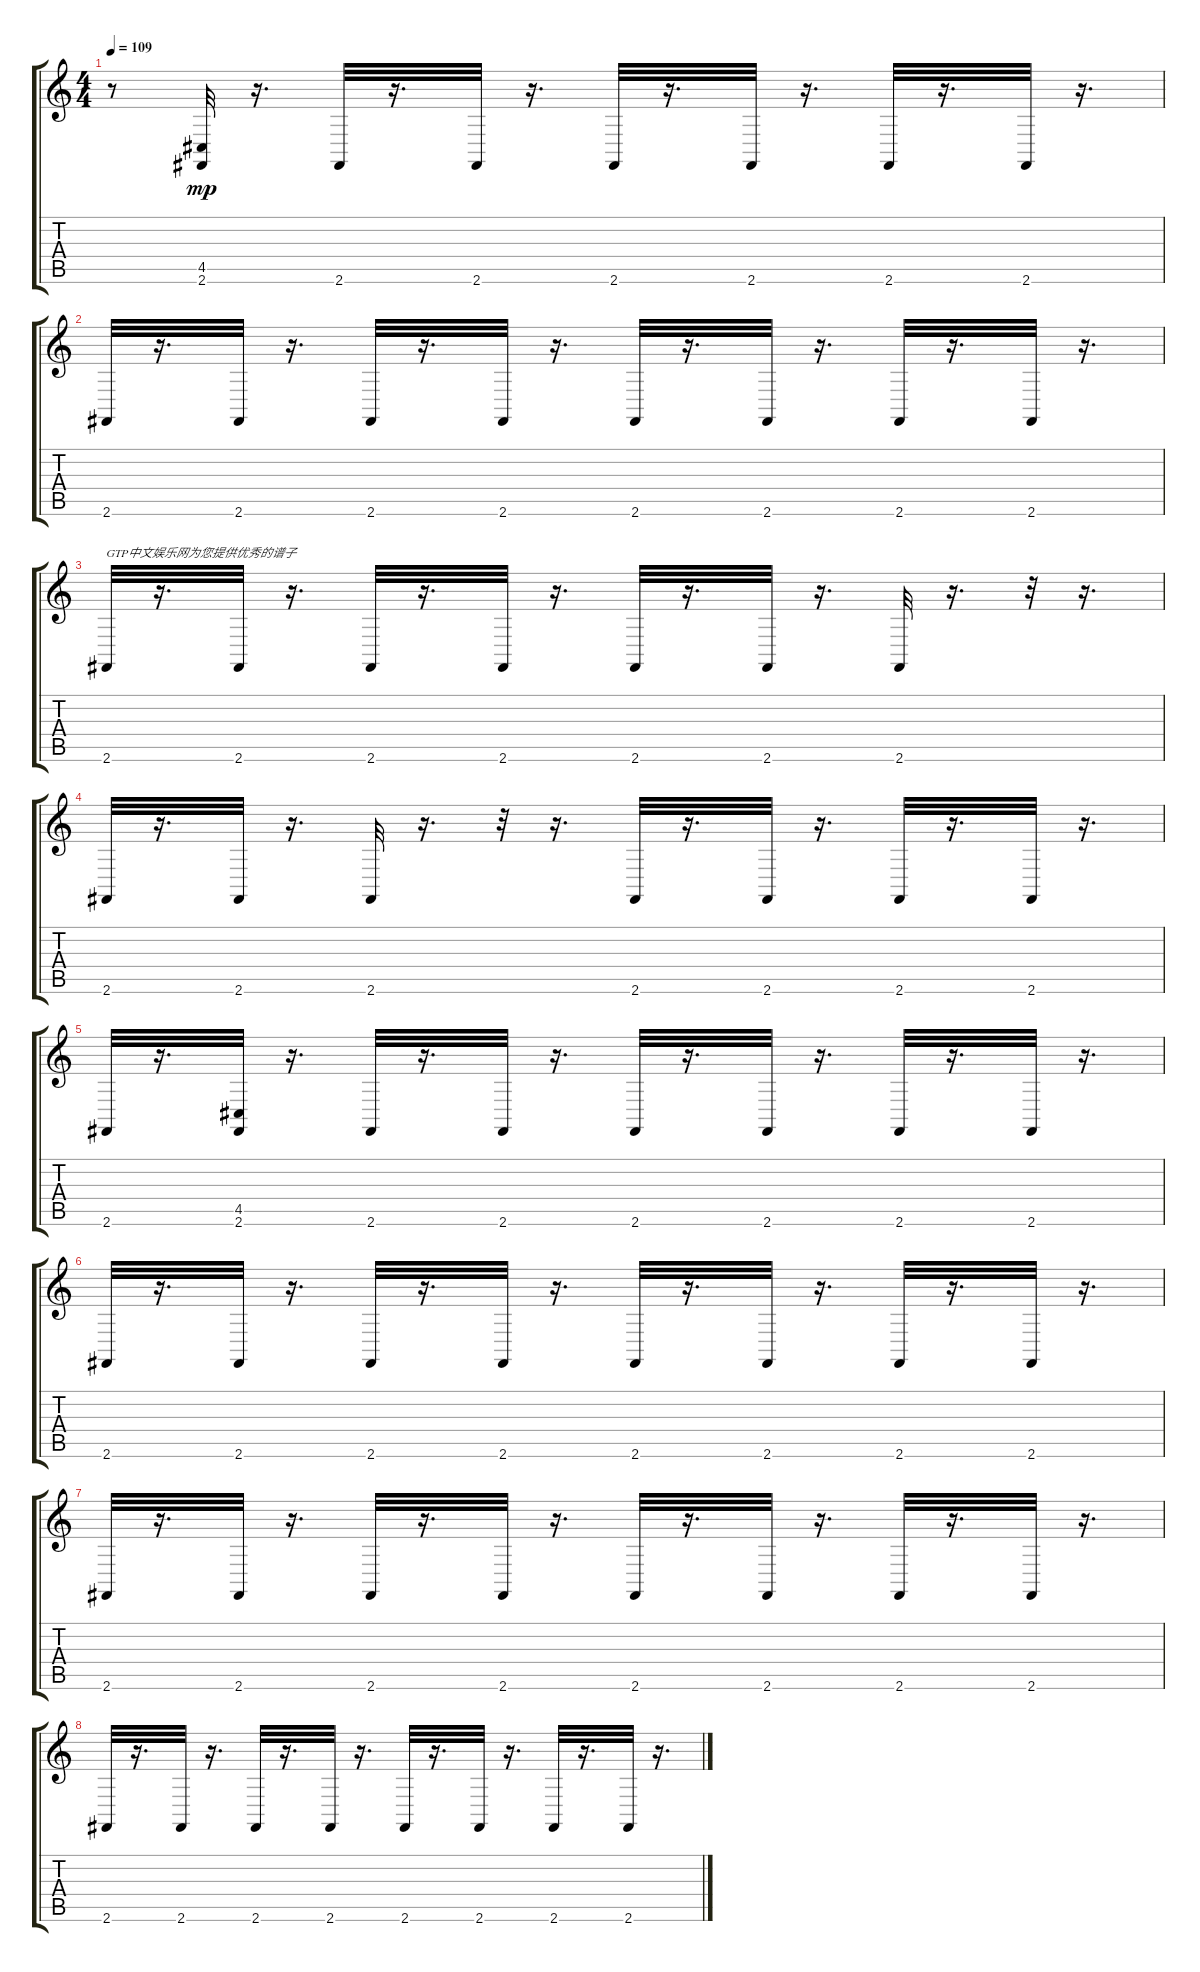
\track "" {instrument acousticgrandpiano}
\staff {score tabs}
\tuning (E4 B3 G3 D3 A2 E2) {hide}
\ts (4 4)
\tempo 109
\clef g2
\ks c
r.8{dy mp instrument acousticgrandpiano} (4.5 2.6).32 r.16{d} 2.6.32 r.16{d} 2.6.32 r.16{d} 2.6.32 r.16{d} 2.6.32 r.16{d} 2.6.32 r.16{d} 2.6.32 r.16{d} |
2.6.32 r.16{d} 2.6.32 r.16{d} 2.6.32 r.16{d} 2.6.32 r.16{d} 2.6.32 r.16{d} 2.6.32 r.16{d} 2.6.32 r.16{d} 2.6.32 r.16{d} |
2.6.32{txt "GTP中文娱乐网为您提供优秀的谱子"} r.16{d} 2.6.32 r.16{d} 2.6.32 r.16{d} 2.6.32 r.16{d} 2.6.32 r.16{d} 2.6.32 r.16{d} 2.6.32 r.16{d} r.32 r.16{d} |
2.6.32 r.16{d} 2.6.32 r.16{d} 2.6.32 r.16{d} r.32 r.16{d} 2.6.32 r.16{d} 2.6.32 r.16{d} 2.6.32 r.16{d} 2.6.32 r.16{d} |
2.6.32 r.16{d} (4.5 2.6).32 r.16{d} 2.6.32 r.16{d} 2.6.32 r.16{d} 2.6.32 r.16{d} 2.6.32 r.16{d} 2.6.32 r.16{d} 2.6.32 r.16{d} |
2.6.32 r.16{d} 2.6.32 r.16{d} 2.6.32 r.16{d} 2.6.32 r.16{d} 2.6.32 r.16{d} 2.6.32 r.16{d} 2.6.32 r.16{d} 2.6.32 r.16{d} |
2.6.32 r.16{d} 2.6.32 r.16{d} 2.6.32 r.16{d} 2.6.32 r.16{d} 2.6.32 r.16{d} 2.6.32 r.16{d} 2.6.32 r.16{d} 2.6.32 r.16{d} |
2.6.32 r.16{d} 2.6.32 r.16{d} 2.6.32 r.16{d} 2.6.32 r.16{d} 2.6.32 r.16{d} 2.6.32 r.16{d} 2.6.32 r.16{d} 2.6.32 r.16{d}
